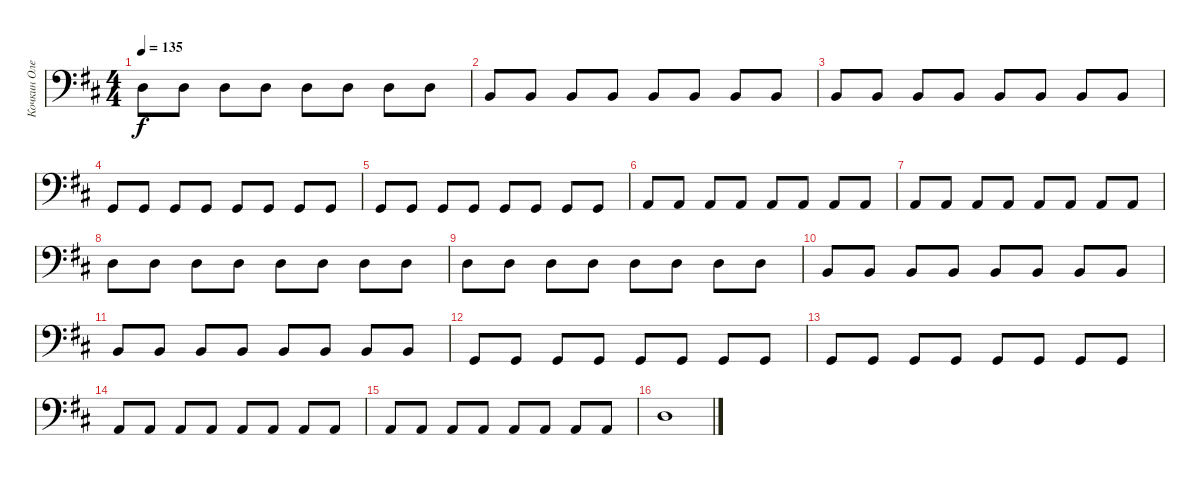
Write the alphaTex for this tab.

\track ("Кочкин Олег" "Кочкин Оле") {instrument electricbassfinger}
\staff {score}
\tuning (G2 D2 A1 E1) {hide}
\ts (4 4)
\tempo 135
\clef f4
\ks d
0.2.8{dy f} 0.2.8 0.2.8 0.2.8 0.2.8 0.2.8 0.2.8 0.2.8 |
2.3.8 2.3.8 2.3.8 2.3.8 2.3.8 2.3.8 2.3.8 2.3.8 |
2.3.8 2.3.8 2.3.8 2.3.8 2.3.8 2.3.8 2.3.8 2.3.8 |
3.4.8 3.4.8 3.4.8 3.4.8 3.4.8 3.4.8 3.4.8 3.4.8 |
3.4.8 3.4.8 3.4.8 3.4.8 3.4.8 3.4.8 3.4.8 3.4.8 |
0.3.8 0.3.8 0.3.8 0.3.8 0.3.8 0.3.8 0.3.8 0.3.8 |
0.3.8 0.3.8 0.3.8 0.3.8 0.3.8 0.3.8 0.3.8 0.3.8 |
0.2.8 0.2.8 0.2.8 0.2.8 0.2.8 0.2.8 0.2.8 0.2.8 |
0.2.8 0.2.8 0.2.8 0.2.8 0.2.8 0.2.8 0.2.8 0.2.8 |
2.3.8 2.3.8 2.3.8 2.3.8 2.3.8 2.3.8 2.3.8 2.3.8 |
2.3.8 2.3.8 2.3.8 2.3.8 2.3.8 2.3.8 2.3.8 2.3.8 |
3.4.8 3.4.8 3.4.8 3.4.8 3.4.8 3.4.8 3.4.8 3.4.8 |
3.4.8 3.4.8 3.4.8 3.4.8 3.4.8 3.4.8 3.4.8 3.4.8 |
0.3.8 0.3.8 0.3.8 0.3.8 0.3.8 0.3.8 0.3.8 0.3.8 |
0.3.8 0.3.8 0.3.8 0.3.8 0.3.8 0.3.8 0.3.8 0.3.8 |
0.2.1
